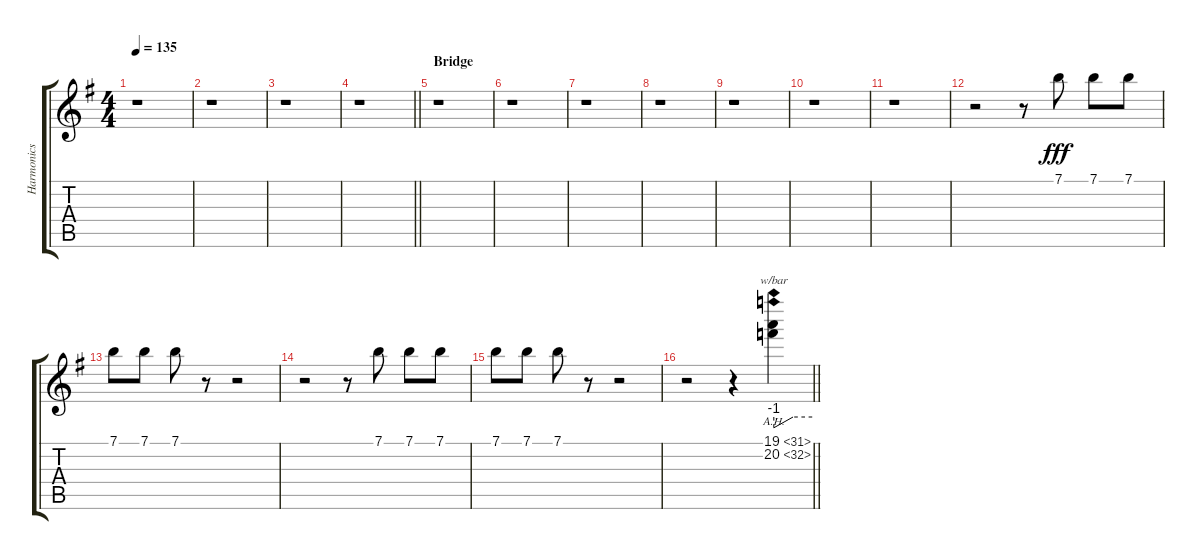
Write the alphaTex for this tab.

\track ("Harmonics" "Harmonics") {instrument distortionguitar}
\staff {score tabs}
\tuning (E4 B3 G3 D3 A2 E2) {hide}
\ts (4 4)
\tempo 135
\clef g2
\ks g
r.1{dy f} |
r.1 |
r.1 |
\barLineRight lightlight
r.1 |
\section ("" "Bridge")
r.1 |
r.1 |
r.1 |
r.1 |
r.1 |
r.1 |
r.1 |
r.2 r.8 7.1.8{dy fff} 7.1.8 7.1.8 |
7.1.8 7.1.8 7.1.8 r.8 r.2 |
r.2 r.8 7.1.8 7.1.8 7.1.8 |
7.1.8 7.1.8 7.1.8 r.8 r.2 |
\barLineRight lightlight
r.2 r.4 (19.1{ah 12} 20.2{ah 12}).4{tbe (custom default 0 -4 30 0 60 0)}
